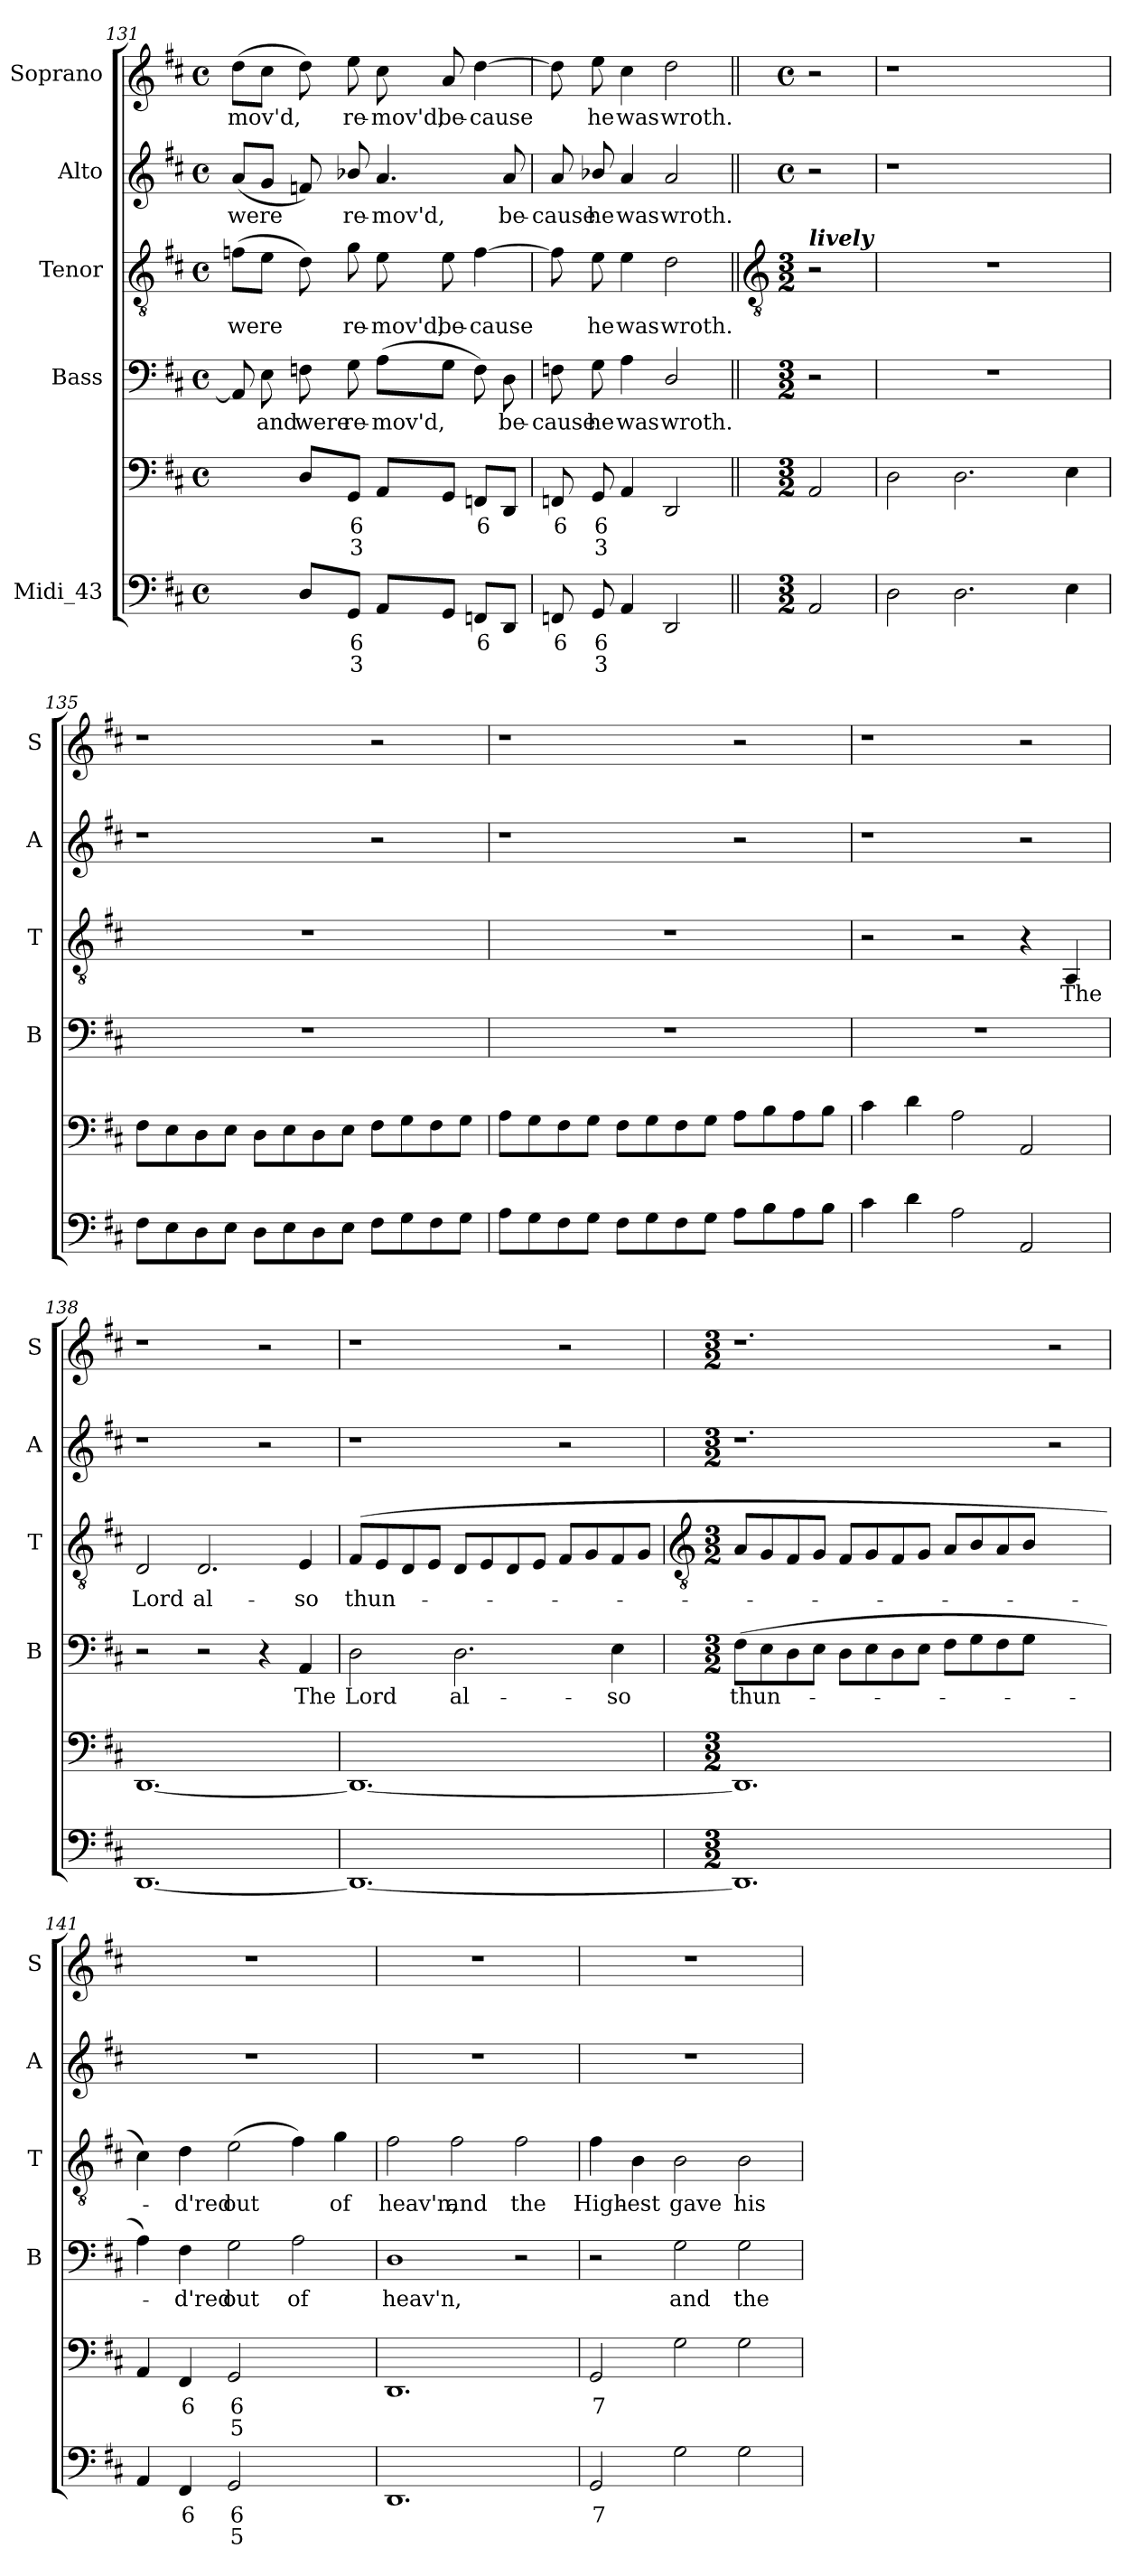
**kern	**text	**text	**kern	**text	**text	**kern	**text	**kern	**text	**kern	**text	**kern	**text
*part5	*part5	*part5	*part5	*part5	*part5	*part4	*part4	*part3	*part3	*part2	*part2	*part1	*part1
*staff6	*staff6	*staff6	*staff5	*staff5	*staff5	*staff4	*staff4	*staff3	*staff3	*staff2	*staff2	*staff1	*staff1
*I"Midi_43	*	*	*	*	*	*I"Bass	*	*I"Tenor	*	*I"Alto	*	*I"Soprano	*
*	*	*	*	*	*	*I'B	*	*I'T	*	*I'A	*	*I'S	*
*clefF4	*	*	*clefF4	*	*	*clefF4	*	*clefGv2	*	*clefG2	*	*clefG2	*
*k[f#c#]	*	*	*k[f#c#]	*	*	*k[f#c#]	*	*k[f#c#]	*	*k[f#c#]	*	*k[f#c#]	*
*D:	*	*	*D:	*	*	*D:	*	*D:	*	*D:	*	*D:	*
*M4/4	*	*	*M4/4	*	*	*M4/4	*	*M4/4	*	*M4/4	*	*M4/4	*
*met(c)	*	*	*met(c)	*	*	*met(c)	*	*met(c)	*	*met(c)	*	*met(c)	*
=131	=131	=131	=131	=131	=131	=131	=131	=131	=131	=131	=131	=131	=131
!	!LO:LY:b	!LO:LY:b	!	!LO:LY:b	!LO:LY:b	!	!	!	!LO:LY:b	!	!LO:LY:b	!	!LO:LY:b
8AAyy_	6	4	8AAyy_	6	4	8AA]	.	(>8fnL	were	(<8aL	were	(>8ddL	-mov'd,
!	!LO:LY:b	!LO:LY:b	!	!LO:LY:b	!LO:LY:b	!	!LO:LY:b	!	!	!	!	!	!
8AAyy]	5	3	8AAyy]	5	3	8E	and	8eJ	.	8gJ	.	8cc#J	.
!	!	!	!	!	!	!	!LO:LY:b	!	!	!	!	!	!
8D/L	.	.	8D/L	.	.	8Fn	were	8d)	.	8fn)	.	8dd)	.
!	!LO:LY:b	!LO:LY:b	!	!LO:LY:b	!LO:LY:b	!	!LO:LY:b	!	!LO:LY:b	!	!LO:LY:b	!	!LO:LY:b
8GGJ	6	3	8GGJ	6	3	8G	re-	8g	re-	8b-X/	re-	8ee	re-
!	!	!	!	!	!	!	!LO:LY:b	!	!LO:LY:b	!	!LO:LY:b	!	!LO:LY:b
8AAL	.	.	8AAL	.	.	(>8AL	-mov'd,	8e	-mov'd,	4.a	-mov'd,	8cc#	-mov'd,
!	!	!	!	!	!	!	!	!	!LO:LY:b	!	!	!	!LO:LY:b
8GGJ	.	.	8GGJ	.	.	8GJ	.	8e	be-	.	.	8a	be-
!	!LO:LY:b	!	!	!LO:LY:b	!	!	!	!	!LO:LY:b	!	!	!	!LO:LY:b
8FFnL	6	.	8FFnL	6	.	8F)	.	[4f	-cause	.	.	[4dd	-cause
!	!	!	!	!	!	!	!LO:LY:b	!	!	!	!LO:LY:b	!	!
8DDJ	.	.	8DDJ	.	.	8D	be-	.	.	8a	be-	.	.
=132	=132	=132	=132	=132	=132	=132	=132	=132	=132	=132	=132	=132	=132
!	!LO:LY:b	!	!	!LO:LY:b	!	!	!LO:LY:b	!	!	!	!LO:LY:b	!	!
8FFnL	6	.	8FFnL	6	.	8Fn	-cause	8f]	.	8a	-cause	8dd]	.
!	!LO:LY:b	!LO:LY:b	!	!LO:LY:b	!LO:LY:b	!	!LO:LY:b	!	!LO:LY:b	!	!LO:LY:b	!	!LO:LY:b
8GG	6	3	8GG	6	3	8G	he	8e	he	8b-X/	he	8ee	he
!	!	!	!	!	!	!	!LO:LY:b	!	!LO:LY:b	!	!LO:LY:b	!	!LO:LY:b
4AA	.	.	4AA	.	.	4A	was	4e	was	4a	was	4cc#	was
!	!	!	!	!	!	!	!LO:LY:b	!	!LO:LY:b	!	!LO:LY:b	!	!LO:LY:b
2DD	.	.	2DD	.	.	2D/	wroth.	2d	wroth.	2a	wroth.	2dd	wroth.
!!LO:LB:g=z
=133||	=133||	=133||	=133||	=133||	=133||	=133||	=133||	=133||	=133||	=133||	=133||	=133||	=133||
*	*	*	*	*	*	*	*	*clefGv2	*	*	*	*	*
*M3/2	*	*	*M3/2	*	*	*M3/2	*	*M3/2	*	*M4/4	*	*M4/4	*
*	*	*	*	*	*	*	*	*	*	*met(c)	*	*met(c)	*
!	!	!	!	!	!	!	!	!LO:TX:a:Bi:t=lively	!	!	!	!	!
2AA	.	.	2AA	.	.	2r	.	2r	.	2r	.	2r	.
=134	=134	=134	=134	=134	=134	=134	=134	=134	=134	=134	=134	=134	=134
!	!	!	!	!	!	!LO:N:vis=1	!	!LO:N:vis=1	!	!	!	!	!
2D	.	.	2D	.	.	1.r	.	1.r	.	1r	.	1r	.
2.D	.	.	2.D	.	.	.	.	.	.	.	.	.	.
.	.	.	.	.	.	.	.	.	.	2ryy	.	2ryy	.
4E	.	.	4E	.	.	.	.	.	.	.	.	.	.
=135	=135	=135	=135	=135	=135	=135	=135	=135	=135	=135	=135	=135	=135
!	!	!	!	!	!	!LO:N:vis=1	!	!LO:N:vis=1	!	!	!	!	!
8F#L	.	.	8F#L	.	.	1.r	.	1.r	.	1r	.	1r	.
8E	.	.	8E	.	.	.	.	.	.	.	.	.	.
8D	.	.	8D	.	.	.	.	.	.	.	.	.	.
8EJ	.	.	8EJ	.	.	.	.	.	.	.	.	.	.
8DL	.	.	8DL	.	.	.	.	.	.	.	.	.	.
8E	.	.	8E	.	.	.	.	.	.	.	.	.	.
8D	.	.	8D	.	.	.	.	.	.	.	.	.	.
8EJ	.	.	8EJ	.	.	.	.	.	.	.	.	.	.
8F#L	.	.	8F#L	.	.	.	.	.	.	2r	.	2r	.
8G	.	.	8G	.	.	.	.	.	.	.	.	.	.
8F#	.	.	8F#	.	.	.	.	.	.	.	.	.	.
8GJ	.	.	8GJ	.	.	.	.	.	.	.	.	.	.
=136	=136	=136	=136	=136	=136	=136	=136	=136	=136	=136	=136	=136	=136
!	!	!	!	!	!	!LO:N:vis=1	!	!LO:N:vis=1	!	!	!	!	!
8AL	.	.	8AL	.	.	1.r	.	1.r	.	1r	.	1r	.
8G	.	.	8G	.	.	.	.	.	.	.	.	.	.
8F#	.	.	8F#	.	.	.	.	.	.	.	.	.	.
8GJ	.	.	8GJ	.	.	.	.	.	.	.	.	.	.
8F#L	.	.	8F#L	.	.	.	.	.	.	.	.	.	.
8G	.	.	8G	.	.	.	.	.	.	.	.	.	.
8F#	.	.	8F#	.	.	.	.	.	.	.	.	.	.
8GJ	.	.	8GJ	.	.	.	.	.	.	.	.	.	.
8AL	.	.	8AL	.	.	.	.	.	.	2r	.	2r	.
8B	.	.	8B	.	.	.	.	.	.	.	.	.	.
8A	.	.	8A	.	.	.	.	.	.	.	.	.	.
8BJ	.	.	8BJ	.	.	.	.	.	.	.	.	.	.
=137	=137	=137	=137	=137	=137	=137	=137	=137	=137	=137	=137	=137	=137
!	!	!	!	!	!	!LO:N:vis=1	!	!	!	!	!	!	!
4c#	.	.	4c#	.	.	1.r	.	2r	.	1r	.	1r	.
4d	.	.	4d	.	.	.	.	.	.	.	.	.	.
2A	.	.	2A	.	.	.	.	2r	.	.	.	.	.
2AA	.	.	2AA	.	.	.	.	4r	.	2r	.	2r	.
!	!	!	!	!	!	!	!	!	!LO:LY:b	!	!	!	!
.	.	.	.	.	.	.	.	4AA	The	.	.	.	.
=138	=138	=138	=138	=138	=138	=138	=138	=138	=138	=138	=138	=138	=138
!	!	!	!	!	!	!	!	!	!LO:LY:b	!	!	!	!
[1.DD	.	.	[1.DD	.	.	2r	.	2D	Lord	1r	.	1r	.
!	!	!	!	!	!	!	!	!	!LO:LY:b	!	!	!	!
.	.	.	.	.	.	2r	.	2.D	al-	.	.	.	.
.	.	.	.	.	.	4r	.	.	.	2r	.	2r	.
!	!	!	!	!	!	!	!LO:LY:b	!	!LO:LY:b	!	!	!	!
.	.	.	.	.	.	4AA	The	4E	-so	.	.	.	.
=139	=139	=139	=139	=139	=139	=139	=139	=139	=139	=139	=139	=139	=139
!	!	!	!	!	!	!	!LO:LY:b	!	!LO:LY:b	!	!	!	!
1.DD_	.	.	1.DD_	.	.	2D	Lord	(<8F#L	thun-	1r	.	1r	.
.	.	.	.	.	.	.	.	8E	.	.	.	.	.
.	.	.	.	.	.	.	.	8D	.	.	.	.	.
.	.	.	.	.	.	.	.	8EJ	.	.	.	.	.
!	!	!	!	!	!	!	!LO:LY:b	!	!	!	!	!	!
.	.	.	.	.	.	2.D	al-	8DL	.	.	.	.	.
.	.	.	.	.	.	.	.	8E	.	.	.	.	.
.	.	.	.	.	.	.	.	8D	.	.	.	.	.
.	.	.	.	.	.	.	.	8EJ	.	.	.	.	.
.	.	.	.	.	.	.	.	8F#L	.	2r	.	2r	.
.	.	.	.	.	.	.	.	8G	.	.	.	.	.
!	!	!	!	!	!	!	!LO:LY:b	!	!	!	!	!	!
.	.	.	.	.	.	4E	-so	8F#	.	.	.	.	.
.	.	.	.	.	.	.	.	8GJ	.	.	.	.	.
!!LO:LB:g=z
=140	=140	=140	=140	=140	=140	=140	=140	=140	=140	=140	=140	=140	=140
*	*	*	*	*	*	*	*	*clefGv2	*	*	*	*	*
*M3/2	*	*	*M3/2	*	*	*M3/2	*	*M3/2	*	*M3/2	*	*M3/2	*
!	!	!	!	!	!	!	!LO:LY:b	!	!	!	!	!	!
1.DD]	.	.	1.DD]	.	.	(>8F#L	thun-	8AL	.	1.r	.	1.r	.
.	.	.	.	.	.	8E	.	8G	.	.	.	.	.
.	.	.	.	.	.	8D	.	8F#	.	.	.	.	.
.	.	.	.	.	.	8EJ	.	8GJ	.	.	.	.	.
.	.	.	.	.	.	8DL	.	8F#L	.	.	.	.	.
.	.	.	.	.	.	8E	.	8G	.	.	.	.	.
.	.	.	.	.	.	8D	.	8F#	.	.	.	.	.
.	.	.	.	.	.	8EJ	.	8GJ	.	.	.	.	.
.	.	.	.	.	.	8F#L	.	8AL	.	.	.	.	.
.	.	.	.	.	.	8G	.	8B	.	.	.	.	.
.	.	.	.	.	.	8F#	.	8A	.	.	.	.	.
.	.	.	.	.	.	8GJ	.	8BJ	.	.	.	.	.
2ryy	.	.	2ryy	.	.	2ryy	.	2ryy	.	2r	.	2r	.
=141	=141	=141	=141	=141	=141	=141	=141	=141	=141	=141	=141	=141	=141
4AA	.	.	4AA	.	.	4A)	.	4c#)	.	1.r	.	1.r	.
!	!LO:LY:b	!	!	!LO:LY:b	!	!	!LO:LY:b	!	!LO:LY:b	!	!	!	!
4FF#	6	.	4FF#	6	.	4F#	d'red	4d	d'red	.	.	.	.
!	!LO:LY:b	!LO:LY:b	!	!LO:LY:b	!LO:LY:b	!	!LO:LY:b	!	!LO:LY:b	!	!	!	!
2GG	6	5	2GG	6	5	2G	out	(>2e	out	.	.	.	.
!	!LO:LY:b	!LO:LY:b	!	!LO:LY:b	!LO:LY:b	!	!LO:LY:b	!	!	!	!	!	!
[4AAyy	6	4	[4AAyy	6	4	2A	of	4f#)	.	.	.	.	.
!	!LO:LY:b	!LO:LY:b	!	!LO:LY:b	!LO:LY:b	!	!	!	!LO:LY:b	!	!	!	!
4AAyy]	7	3	4AAyy]	7	3	.	.	4g	of	.	.	.	.
=142	=142	=142	=142	=142	=142	=142	=142	=142	=142	=142	=142	=142	=142
!	!	!	!	!	!	!	!LO:LY:b	!	!LO:LY:b	!	!	!	!
1.DD	.	.	1.DD	.	.	1D	heav'n,	2f#	heav'n,	1.r	.	1.r	.
!	!	!	!	!	!	!	!	!	!LO:LY:b	!	!	!	!
.	.	.	.	.	.	.	.	2f#	and	.	.	.	.
!	!	!	!	!	!	!	!	!	!LO:LY:b	!	!	!	!
.	.	.	.	.	.	2r	.	2f#	the	.	.	.	.
=143	=143	=143	=143	=143	=143	=143	=143	=143	=143	=143	=143	=143	=143
!	!LO:LY:b	!	!	!LO:LY:b	!	!	!	!	!LO:LY:b	!	!	!	!
2GG	7	.	2GG	7	.	2r	.	4f#	High-	1.r	.	1.r	.
!	!	!	!	!	!	!	!	!	!LO:LY:b	!	!	!	!
.	.	.	.	.	.	.	.	4B	-est	.	.	.	.
!	!	!	!	!	!	!	!LO:LY:b	!	!LO:LY:b	!	!	!	!
2G	.	.	2G	.	.	2G	and	2B	gave	.	.	.	.
!	!	!	!	!	!	!	!LO:LY:b	!	!LO:LY:b	!	!	!	!
2G	.	.	2G	.	.	2G	the	2B	his	.	.	.	.
=	=	=	=	=	=	=	=	=	=	=	=	=	=
*-	*-	*-	*-	*-	*-	*-	*-	*-	*-	*-	*-	*-	*-
